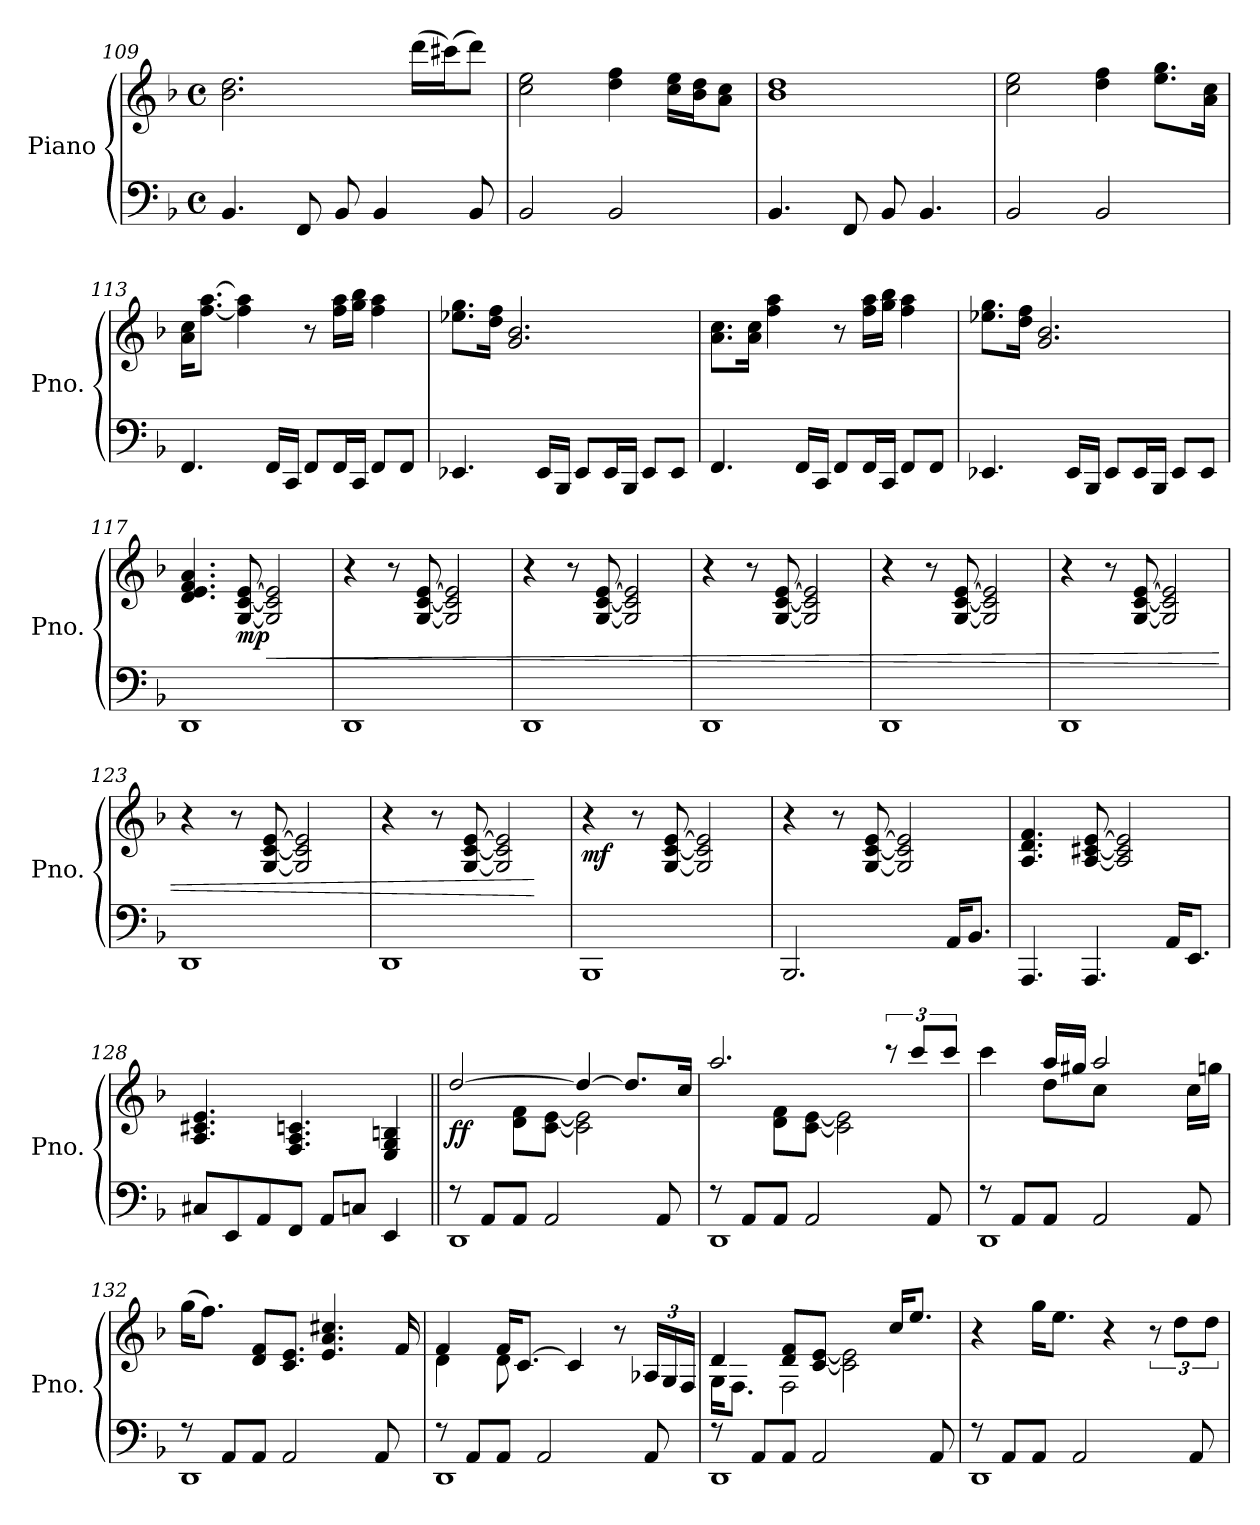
**kern	**kern	**dynam
*part1	*part1	*part1
*staff2	*staff1	*staff1/2
*I"Piano	*	*
*I'Pno.	*	*
!!LO:LB:g=z
*clefF4	*clefG2	*
*k[b-]	*k[b-]	*
*M4/4	*M4/4	*
*met(c)	*met(c)	*
=109	=109	=109
4.BB-/	2.b-\ 2.dd\	.
8FF/	.	.
8BB-/	.	.
4BB-/	.	.
.	(>16ddd\LL	.
.	(>16ccc#X\J)	.
8BB-/	8ddd\J)	.
=110	=110	=110
2BB-/	2cc\ 2ee\	.
2BB-/	4dd\ 4ff\	.
.	16cc\ 16ee\LL	.
.	16b-\ 16dd\J	.
.	8a\ 8cc\J	.
=111	=111	=111
4.BB-/	1b- 1dd	.
8FF/	.	.
8BB-/	.	.
4.BB-/	.	.
=112	=112	=112
2BB-/	2cc\ 2ee\	.
2BB-/	4dd\ 4ff\	.
.	8.ee\ 8.gg\L	.
.	16a\ 16cc\Jk	.
=113	=113	=113
4.FF/	16a\ 16cc\KL	.
.	[8.ff\ [8.aa\J	.
.	4ff\] 4aa\]	.
16FF/LL	.	.
16CC/JJ	.	.
8FF/L	8r	.
16FF/L	16ff\ 16aa\LL	.
16CC/JJ	16gg\ 16bb-\JJ	.
8FF/L	4ff\ 4aa\	.
8FF/J	.	.
!!LO:LB:g=z
=114	=114	=114
4.EE-X/	8.ee-X\ 8.gg\L	.
.	16dd\ 16ff\Jk	.
.	2.g/ 2.b-/	.
16EE-/LL	.	.
16BBB-/JJ	.	.
8EE-/L	.	.
16EE-/L	.	.
16BBB-/JJ	.	.
8EE-/L	.	.
8EE-/J	.	.
=115	=115	=115
4.FF/	8.a\ 8.cc\L	.
.	16a\ 16cc\Jk	.
.	4ff\ 4aa\	.
16FF/LL	.	.
16CC/JJ	.	.
8FF/L	8r	.
16FF/L	16ff\ 16aa\LL	.
16CC/JJ	16gg\ 16bb-\JJ	.
8FF/L	4ff\ 4aa\	.
8FF/J	.	.
=116	=116	=116
4.EE-X/	8.ee-X\ 8.gg\L	.
.	16dd\ 16ff\Jk	.
.	2.g/ 2.b-/	.
16EE-/LL	.	.
16BBB-/JJ	.	.
8EE-/L	.	.
16EE-/L	.	.
16BBB-/JJ	.	.
8EE-/L	.	.
8EE-/J	.	.
=117	=117	=117
1DD	4.d/ 4.e/ 4.f/ 4.a/	.
!	!	!LO:DY:b
.	[8G/ [8c/ [8e/	mp
!	!	!LO:HP:b
.	2G/] 2c/] 2e/]	<
!!LO:LB:g=z
=118	=118	=118
1DD	4r	.
.	8r	.
.	[8G/ [8c/ [8e/	.
.	2G/] 2c/] 2e/]	.
=119	=119	=119
1DD	4r	.
.	8r	.
.	[8G/ [8c/ [8e/	.
.	2G/] 2c/] 2e/]	.
=120	=120	=120
1DD	4r	.
.	8r	.
.	[8G/ [8c/ [8e/	.
.	2G/] 2c/] 2e/]	.
=121	=121	=121
1DD	4r	.
.	8r	.
.	[8G/ [8c/ [8e/	.
.	2G/] 2c/] 2e/]	.
=122	=122	=122
1DD	4r	.
.	8r	.
.	[8G/ [8c/ [8e/	.
.	2G/] 2c/] 2e/]	.
=123	=123	=123
1DD	4r	.
.	8r	.
.	[8G/ [8c/ [8e/	.
.	2G/] 2c/] 2e/]	.
=124	=124	=124
1DD	4r	.
.	8r	.
.	[8G/ [8c/ [8e/	.
.	2G/] 2c/] 2e/]	.
.	.	[
!!LO:LB:g=z
=125	=125	=125
!	!	!LO:DY:b
1BBB-	4r	mf
.	8r	.
.	[8G/ [8c/ [8e/	.
.	2G/] 2c/] 2e/]	.
=126	=126	=126
2.BBB-/	4r	.
.	8r	.
.	[8G/ [8c/ [8e/	.
.	2G/] 2c/] 2e/]	.
16AA/KL	.	.
8.BB-/J	.	.
=127	=127	=127
4.AAA/	4.A/ 4.d/ 4.f/	.
4.AAA/	[8A/ [8c#X/ [8e/	.
.	2A/] 2c#/] 2e/]	.
16AA/KL	.	.
8.EE/J	.	.
=128	=128	=128
8C#X/L	4.A/ 4.c#X/ 4.e/	.
8EE/	.	.
8AA/	.	.
8FF/J	4.F/ 4.A/ 4.cn/	.
8AA/L	.	.
8Cn/J	.	.
4EE/	4E/ 4G/ 4Bn/	.
!!LO:PB:g=z
=129||	=129||	=129||
*	*MM64	*
*^	*^	*
!	!	!	!	!LO:DY:b
8r	1DD	[2dd/	4ryy	ff
8AA/L	.	.	.	.
8AA/J	.	.	8d\ 8f\L	.
2AA/	.	.	[8c\ [8e\J	.
.	.	4dd/_	2c\] 2e\]	.
.	.	8.dd/L]	.	.
8AA/	.	.	.	.
.	.	16cc/Jk	.	.
=130	=130	=130	=130	=130
8r	1DD	2.aa/	4ryy	.
8AA/L	.	.	.	.
8AA/J	.	.	8d\ 8f\L	.
2AA/	.	.	[8c\ [8e\J	.
.	.	.	2c\] 2e\]	.
.	.	12r	.	.
.	.	12ccc/L	.	.
8AA/	.	.	.	.
.	.	12ccc/J	.	.
=131	=131	=131	=131	=131
8r	1DD	4ccc\	4ryy	.
8AA/L	.	.	.	.
8AA/J	.	16aa/LL	8dd\L	.
.	.	16gg#X/JJ	.	.
2AA/	.	2aa/	8cc\J	.
.	.	.	2ryy	.
8AA/	.	16cc\LL	.	.
.	.	16ggn\JJ	.	.
*	*	*v	*v	*
=132	=132	=132	=132
8r	1DD	(>16gg\KL	.
.	.	8.ff\J)	.
8AA/L	.	.	.
8AA/J	.	8d/ 8f/L	.
2AA/	.	8.c/ 8.e/J	.
.	.	4.e/ 4.a/ 4.cc#X/	.
8AA/	.	.	.
.	.	16f/	.
!!LO:LB:g=z
=133	=133	=133	=133
*	*	*^	*
8r	1DD	4f/	4d\	.
8AA/L	.	.	.	.
8AA/J	.	16f/KL	8d\	.
.	.	[8.c/J	.	.
2AA/	.	.	2ryy	.
.	.	4c/]	.	.
.	.	8r	.	.
*	*	*Xbrackettup	*	*
8AA/	.	24A-X/LL	8ryy	.
.	.	24G/	.	.
.	.	24F/JJ	.	.
=134	=134	=134	=134	=134
8r	1DD	16G\KL	4d/	.
.	.	8.F\J	.	.
8AA/L	.	.	.	.
8AA/J	.	2F\	8d/ 8f/L	.
2AA/	.	.	[8c/ [8e/J	.
.	.	.	2c\] 2e\]	.
.	.	16cc/KL	.	.
.	.	8.ee/J	.	.
8AA/	.	.	.	.
*	*	*v	*v	*
=135	=135	=135	=135
8r	1DD	4r	.
8AA/L	.	.	.
8AA/J	.	16gg\KL	.
.	.	8.ee\J	.
2AA/	.	.	.
.	.	4r	.
*	*	*brackettup	*
.	.	12r	.
.	.	12dd\L	.
8AA/	.	.	.
.	.	12dd\J	.
*v	*v	*	*
=	=	=
*-	*-	*-
